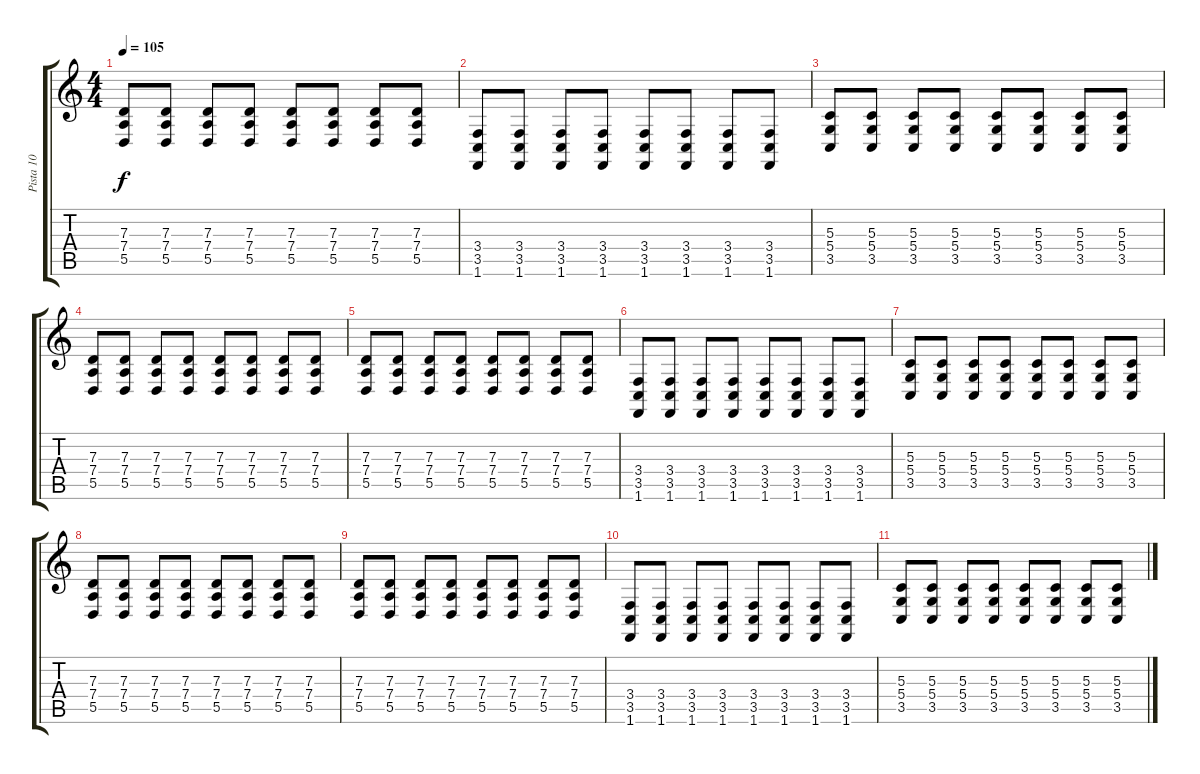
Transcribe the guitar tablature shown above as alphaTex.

\track ("Pista 10" "Pista 10") {instrument acousticgrandpiano}
\staff {score tabs}
\tuning (E4 B3 G3 D3 A2 E2) {hide}
\ts (4 4)
\tempo 105
\clef g2
\ks c
(7.3 7.4 5.5).8{dy f} (7.3 7.4 5.5).8 (7.3 7.4 5.5).8 (7.3 7.4 5.5).8 (7.3 7.4 5.5).8 (7.3 7.4 5.5).8 (7.3 7.4 5.5).8 (7.3 7.4 5.5).8 |
(3.4 3.5 1.6).8 (3.4 3.5 1.6).8 (3.4 3.5 1.6).8 (3.4 3.5 1.6).8 (3.4 3.5 1.6).8 (3.4 3.5 1.6).8 (3.4 3.5 1.6).8 (3.4 3.5 1.6).8 |
(5.3 5.4 3.5).8 (5.3 5.4 3.5).8 (5.3 5.4 3.5).8 (5.3 5.4 3.5).8 (5.3 5.4 3.5).8 (5.3 5.4 3.5).8 (5.3 5.4 3.5).8 (5.3 5.4 3.5).8 |
(7.3 7.4 5.5).8 (7.3 7.4 5.5).8 (7.3 7.4 5.5).8 (7.3 7.4 5.5).8 (7.3 7.4 5.5).8 (7.3 7.4 5.5).8 (7.3 7.4 5.5).8 (7.3 7.4 5.5).8 |
(7.3 7.4 5.5).8 (7.3 7.4 5.5).8 (7.3 7.4 5.5).8 (7.3 7.4 5.5).8 (7.3 7.4 5.5).8 (7.3 7.4 5.5).8 (7.3 7.4 5.5).8 (7.3 7.4 5.5).8 |
(3.4 3.5 1.6).8 (3.4 3.5 1.6).8 (3.4 3.5 1.6).8 (3.4 3.5 1.6).8 (3.4 3.5 1.6).8 (3.4 3.5 1.6).8 (3.4 3.5 1.6).8 (3.4 3.5 1.6).8 |
(5.3 5.4 3.5).8 (5.3 5.4 3.5).8 (5.3 5.4 3.5).8 (5.3 5.4 3.5).8 (5.3 5.4 3.5).8 (5.3 5.4 3.5).8 (5.3 5.4 3.5).8 (5.3 5.4 3.5).8 |
(7.3 7.4 5.5).8 (7.3 7.4 5.5).8 (7.3 7.4 5.5).8 (7.3 7.4 5.5).8 (7.3 7.4 5.5).8 (7.3 7.4 5.5).8 (7.3 7.4 5.5).8 (7.3 7.4 5.5).8 |
(7.3 7.4 5.5).8 (7.3 7.4 5.5).8 (7.3 7.4 5.5).8 (7.3 7.4 5.5).8 (7.3 7.4 5.5).8 (7.3 7.4 5.5).8 (7.3 7.4 5.5).8 (7.3 7.4 5.5).8 |
(3.4 3.5 1.6).8 (3.4 3.5 1.6).8 (3.4 3.5 1.6).8 (3.4 3.5 1.6).8 (3.4 3.5 1.6).8 (3.4 3.5 1.6).8 (3.4 3.5 1.6).8 (3.4 3.5 1.6).8 |
(5.3 5.4 3.5).8 (5.3 5.4 3.5).8 (5.3 5.4 3.5).8 (5.3 5.4 3.5).8 (5.3 5.4 3.5).8 (5.3 5.4 3.5).8 (5.3 5.4 3.5).8 (5.3 5.4 3.5).8
